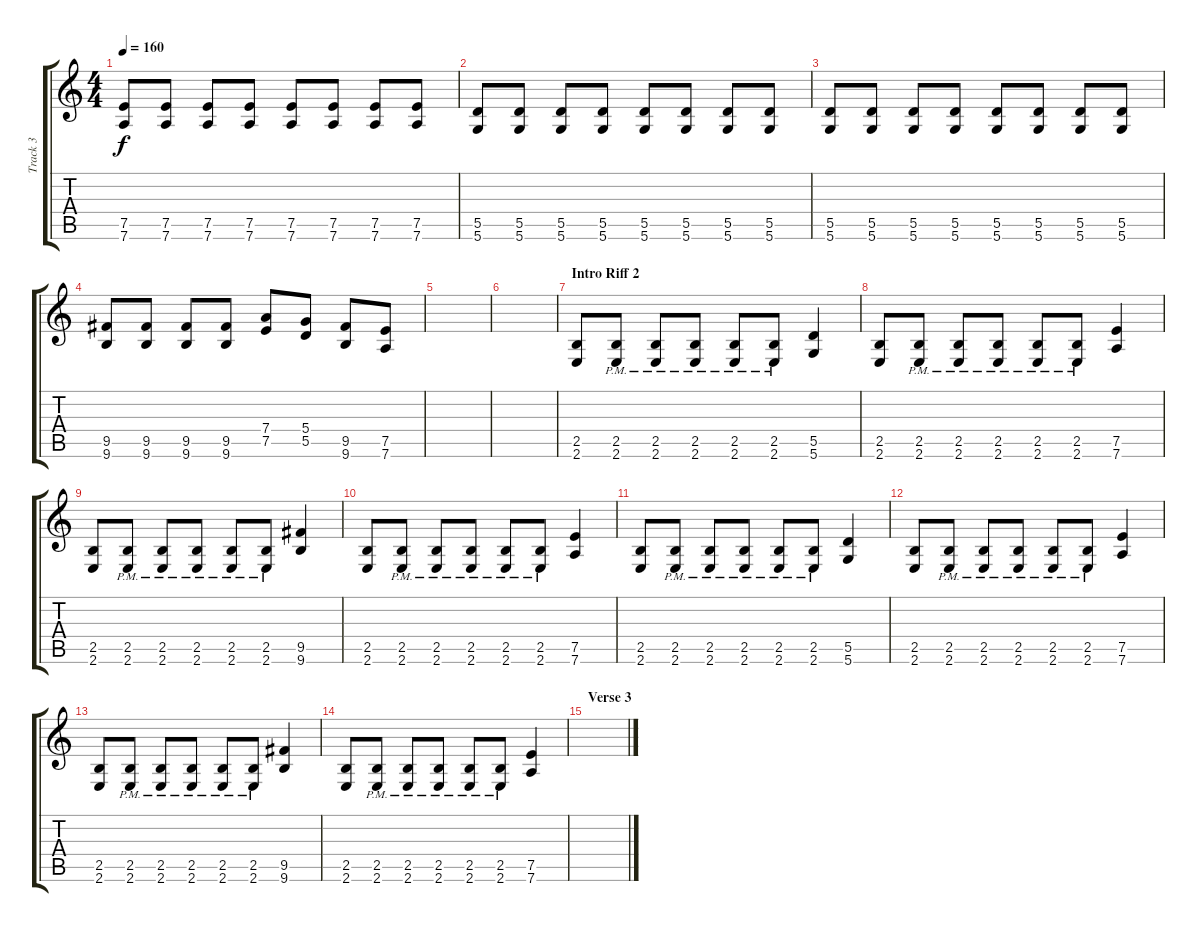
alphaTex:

\track ("Track 3" "Track 3") {instrument distortionguitar}
\staff {score tabs}
\tuning (E4 B3 G3 D3 A2 D2) {hide}
\ts (4 4)
\tempo 160
\clef g2
\ks c
(7.5 7.6).8{dy f} (7.5 7.6).8 (7.5 7.6).8 (7.5 7.6).8 (7.5 7.6).8 (7.5 7.6).8 (7.5 7.6).8 (7.5 7.6).8 |
(5.5 5.6).8 (5.5 5.6).8 (5.5 5.6).8 (5.5 5.6).8 (5.5 5.6).8 (5.5 5.6).8 (5.5 5.6).8 (5.5 5.6).8 |
(5.5 5.6).8 (5.5 5.6).8 (5.5 5.6).8 (5.5 5.6).8 (5.5 5.6).8 (5.5 5.6).8 (5.5 5.6).8 (5.5 5.6).8 |
(9.5 9.6).8 (9.5 9.6).8 (9.5 9.6).8 (9.5 9.6).8 (7.4 7.5).8 (5.4 5.5).8 (9.5 9.6).8 (7.5 7.6).8 |
|
|
\section ("" "Intro Riff 2")
(2.5 2.6).8 (2.5{pm} 2.6{pm}).8 (2.5{pm} 2.6{pm}).8 (2.5{pm} 2.6{pm}).8 (2.5{pm} 2.6{pm}).8 (2.5{pm} 2.6{pm}).8 (5.5 5.6).4 |
(2.5 2.6).8 (2.5{pm} 2.6{pm}).8 (2.5{pm} 2.6{pm}).8 (2.5{pm} 2.6{pm}).8 (2.5{pm} 2.6{pm}).8 (2.5{pm} 2.6{pm}).8 (7.5 7.6).4 |
(2.5 2.6).8 (2.5{pm} 2.6{pm}).8 (2.5{pm} 2.6{pm}).8 (2.5{pm} 2.6{pm}).8 (2.5{pm} 2.6{pm}).8 (2.5{pm} 2.6{pm}).8 (9.5 9.6).4 |
(2.5 2.6).8 (2.5{pm} 2.6{pm}).8 (2.5{pm} 2.6{pm}).8 (2.5{pm} 2.6{pm}).8 (2.5{pm} 2.6{pm}).8 (2.5{pm} 2.6{pm}).8 (7.5 7.6).4 |
(2.5 2.6).8 (2.5{pm} 2.6{pm}).8 (2.5{pm} 2.6{pm}).8 (2.5{pm} 2.6{pm}).8 (2.5{pm} 2.6{pm}).8 (2.5{pm} 2.6{pm}).8 (5.5 5.6).4 |
(2.5 2.6).8 (2.5{pm} 2.6{pm}).8 (2.5{pm} 2.6{pm}).8 (2.5{pm} 2.6{pm}).8 (2.5{pm} 2.6{pm}).8 (2.5{pm} 2.6{pm}).8 (7.5 7.6).4 |
(2.5 2.6).8 (2.5{pm} 2.6{pm}).8 (2.5{pm} 2.6{pm}).8 (2.5{pm} 2.6{pm}).8 (2.5{pm} 2.6{pm}).8 (2.5{pm} 2.6{pm}).8 (9.5 9.6).4 |
(2.5 2.6).8 (2.5{pm} 2.6{pm}).8 (2.5{pm} 2.6{pm}).8 (2.5{pm} 2.6{pm}).8 (2.5{pm} 2.6{pm}).8 (2.5{pm} 2.6{pm}).8 (7.5 7.6).4 |
\section ("" "Verse 3")
